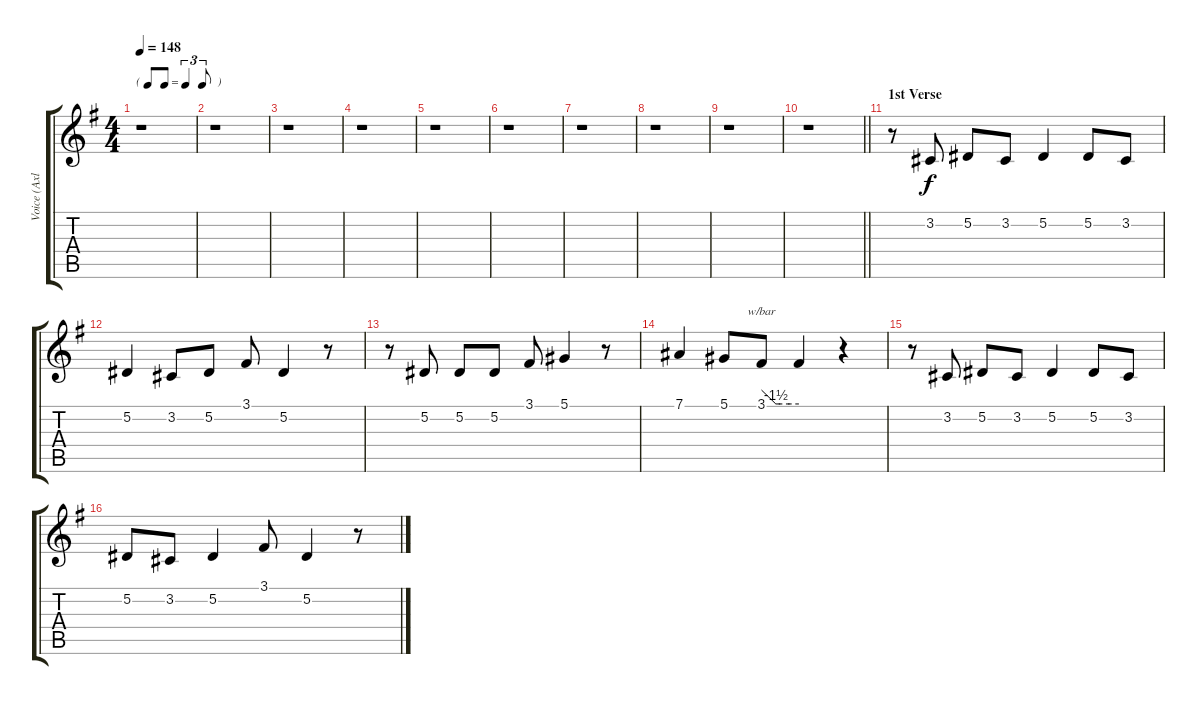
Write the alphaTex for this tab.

\track ("Voice (Axl)" "Voice (Axl") {instrument lead2sawtooth}
\staff {score tabs}
\tuning (Eb4 Bb3 Gb3 Db3 Ab2 Eb2) {hide}
\ts (4 4)
\tf triplet8th
\tempo 148
\clef g2
\ks g
r.1{dy f} |
r.1 |
r.1 |
r.1 |
r.1 |
r.1 |
r.1 |
r.1 |
r.1 |
\barLineRight lightlight
r.1 |
\section ("" "1st Verse")
r.8 3.2.8 5.2.8 3.2.8 5.2.4 5.2.8 3.2.8 |
5.2.4 3.2.8 5.2.8 3.1.8 5.2.4 r.8 |
r.8 5.2.8 5.2.8 5.2.8 3.1.8 5.1.4 r.8 |
7.1.4 5.1.8 3.1.8{tbe (custom default 0 0 23 -6 30 -6 45 -6 60 -6)} 3.1{t}.4 r.4 |
r.8 3.2.8 5.2.8 3.2.8 5.2.4 5.2.8 3.2.8 |
5.2.8 3.2.8 5.2.4 3.1.8 5.2.4 r.8
